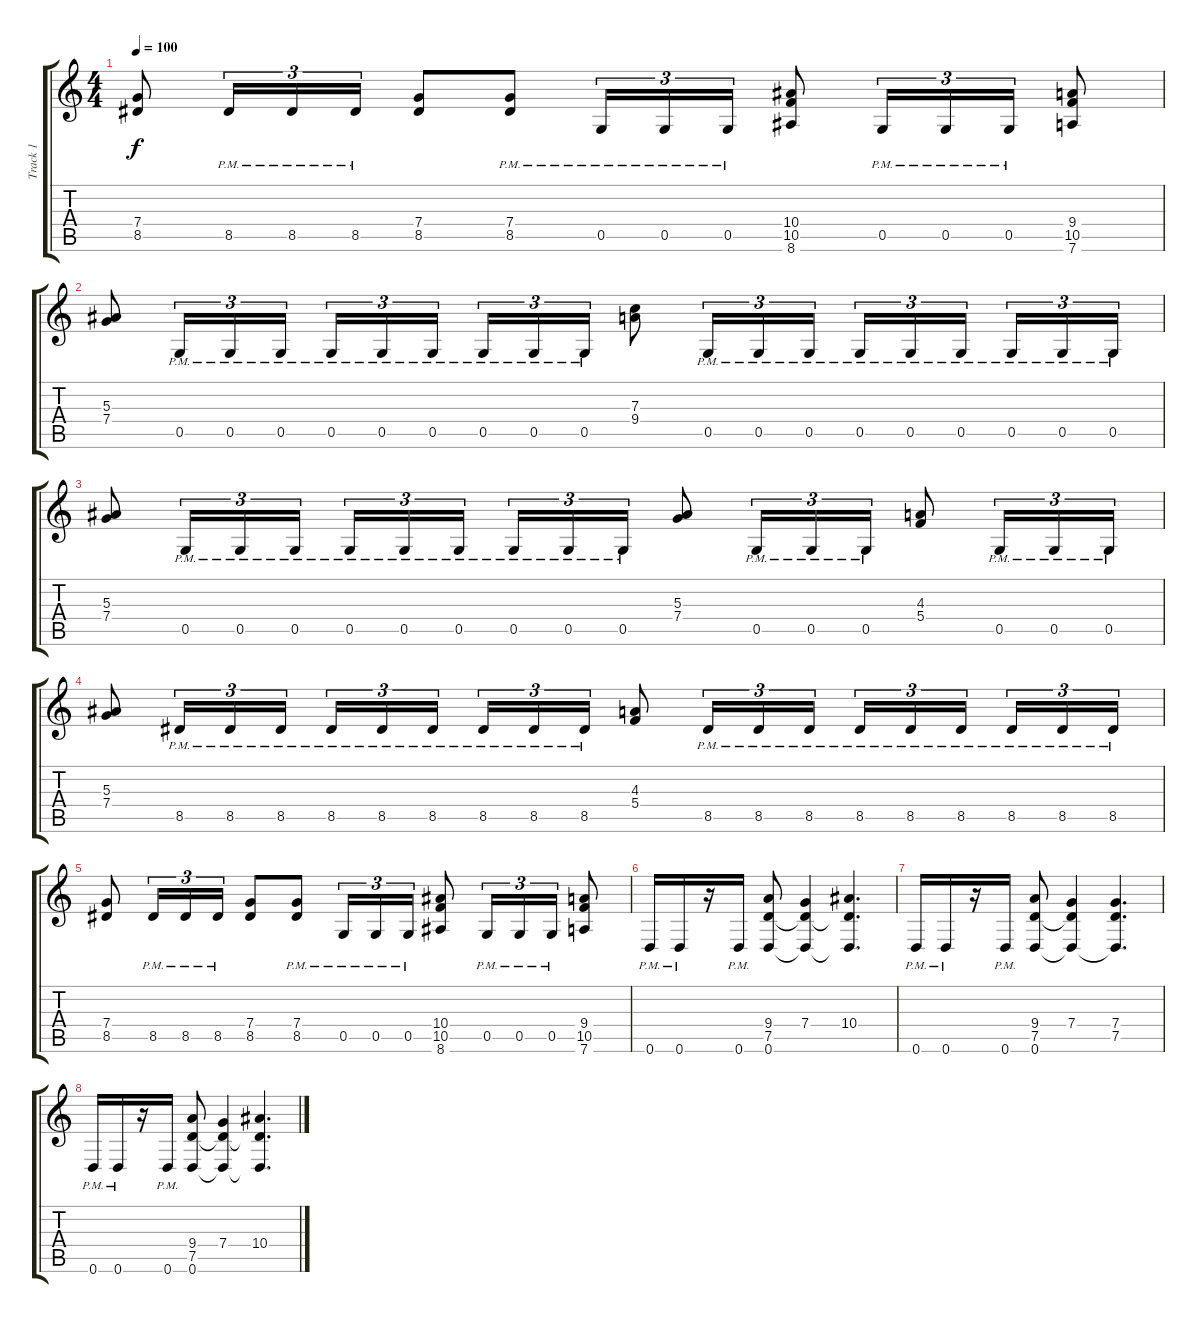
\track ("Track 1" "Track 1") {instrument distortionguitar}
\staff {score tabs}
\tuning (D4 A3 F3 C3 G2 D2) {hide}
\ts (4 4)
\tempo 100
\clef g2
\ks c
(7.4 8.5).8{dy f} 8.5{pm}.16{tu (3 2)} 8.5{pm}.16{tu (3 2)} 8.5{pm}.16{tu (3 2)} (7.4 8.5).8 (7.4 8.5{pm}).8 0.5{pm}.16{tu (3 2)} 0.5{pm}.16{tu (3 2)} 0.5{pm}.16{tu (3 2)} (10.4 10.5 8.6).8 0.5{pm}.16{tu (3 2)} 0.5{pm}.16{tu (3 2)} 0.5{pm}.16{tu (3 2)} (9.4 10.5 7.6).8 |
(5.3 7.4).8 0.5{pm}.16{tu (3 2)} 0.5{pm}.16{tu (3 2)} 0.5{pm}.16{tu (3 2)} 0.5{pm}.16{tu (3 2)} 0.5{pm}.16{tu (3 2)} 0.5{pm}.16{tu (3 2) beam splitsecondary} 0.5{pm}.16{tu (3 2)} 0.5{pm}.16{tu (3 2)} 0.5{pm}.16{tu (3 2)} (7.3 9.4).8 0.5{pm}.16{tu (3 2)} 0.5{pm}.16{tu (3 2)} 0.5{pm}.16{tu (3 2)} 0.5{pm}.16{tu (3 2)} 0.5{pm}.16{tu (3 2)} 0.5{pm}.16{tu (3 2) beam splitsecondary} 0.5{pm}.16{tu (3 2)} 0.5{pm}.16{tu (3 2)} 0.5{pm}.16{tu (3 2)} |
(5.3 7.4).8 0.5{pm}.16{tu (3 2)} 0.5{pm}.16{tu (3 2)} 0.5{pm}.16{tu (3 2)} 0.5{pm}.16{tu (3 2)} 0.5{pm}.16{tu (3 2)} 0.5{pm}.16{tu (3 2) beam splitsecondary} 0.5{pm}.16{tu (3 2)} 0.5{pm}.16{tu (3 2)} 0.5{pm}.16{tu (3 2)} (5.3 7.4).8 0.5{pm}.16{tu (3 2)} 0.5{pm}.16{tu (3 2)} 0.5{pm}.16{tu (3 2)} (4.3 5.4).8 0.5{pm}.16{tu (3 2)} 0.5{pm}.16{tu (3 2)} 0.5{pm}.16{tu (3 2)} |
(5.3 7.4).8 8.5{pm}.16{tu (3 2)} 8.5{pm}.16{tu (3 2)} 8.5{pm}.16{tu (3 2)} 8.5{pm}.16{tu (3 2)} 8.5{pm}.16{tu (3 2)} 8.5{pm}.16{tu (3 2) beam splitsecondary} 8.5{pm}.16{tu (3 2)} 8.5{pm}.16{tu (3 2)} 8.5{pm}.16{tu (3 2)} (4.3 5.4).8 8.5{pm}.16{tu (3 2)} 8.5{pm}.16{tu (3 2)} 8.5{pm}.16{tu (3 2)} 8.5{pm}.16{tu (3 2)} 8.5{pm}.16{tu (3 2)} 8.5{pm}.16{tu (3 2) beam splitsecondary} 8.5{pm}.16{tu (3 2)} 8.5{pm}.16{tu (3 2)} 8.5{pm}.16{tu (3 2)} |
(7.4 8.5).8 8.5{pm}.16{tu (3 2)} 8.5{pm}.16{tu (3 2)} 8.5{pm}.16{tu (3 2)} (7.4 8.5).8 (7.4 8.5{pm}).8 0.5{pm}.16{tu (3 2)} 0.5{pm}.16{tu (3 2)} 0.5{pm}.16{tu (3 2)} (10.4 10.5 8.6).8 0.5{pm}.16{tu (3 2)} 0.5{pm}.16{tu (3 2)} 0.5{pm}.16{tu (3 2)} (9.4 10.5 7.6).8 |
0.6{pm}.16 0.6{pm}.16 r.16 0.6{pm}.16 (9.4 7.5 0.6).8 (7.4 7.5{t} 0.6{t}).4 (10.4 7.5{t} 0.6{t}).4{d} |
0.6{pm}.16 0.6{pm}.16 r.16 0.6{pm}.16 (9.4 7.5 0.6).8 (7.4 7.5{t} 0.6{t}).4 (7.4 7.5 0.6{t}).4{d} |
0.6{pm}.16 0.6{pm}.16 r.16 0.6{pm}.16 (9.4 7.5 0.6).8 (7.4 7.5{t} 0.6{t}).4 (10.4 7.5{t} 0.6{t}).4{d}
